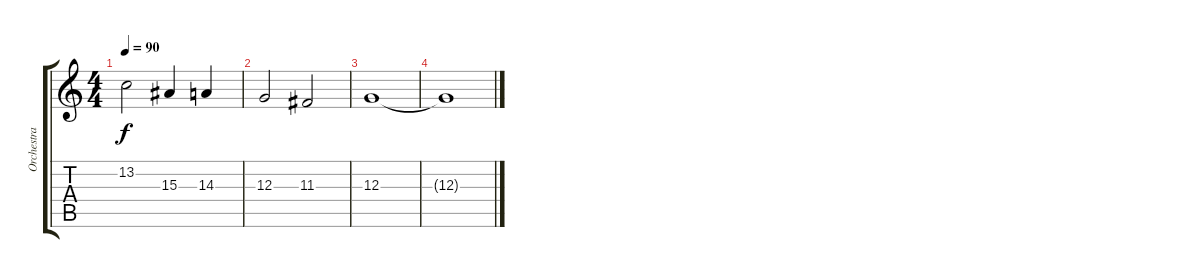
\track ("Orchestra Violin" "Orchestra ") {instrument viola}
\staff {score tabs}
\tuning (E4 B3 G3 D3 A2 E2) {hide}
\ts (4 4)
\tempo 90
\clef g2
\ks c
13.2.2{dy f} 15.3.4 14.3.4 |
12.3.2 11.3.2 |
12.3.1 |
12.3{t}.1
